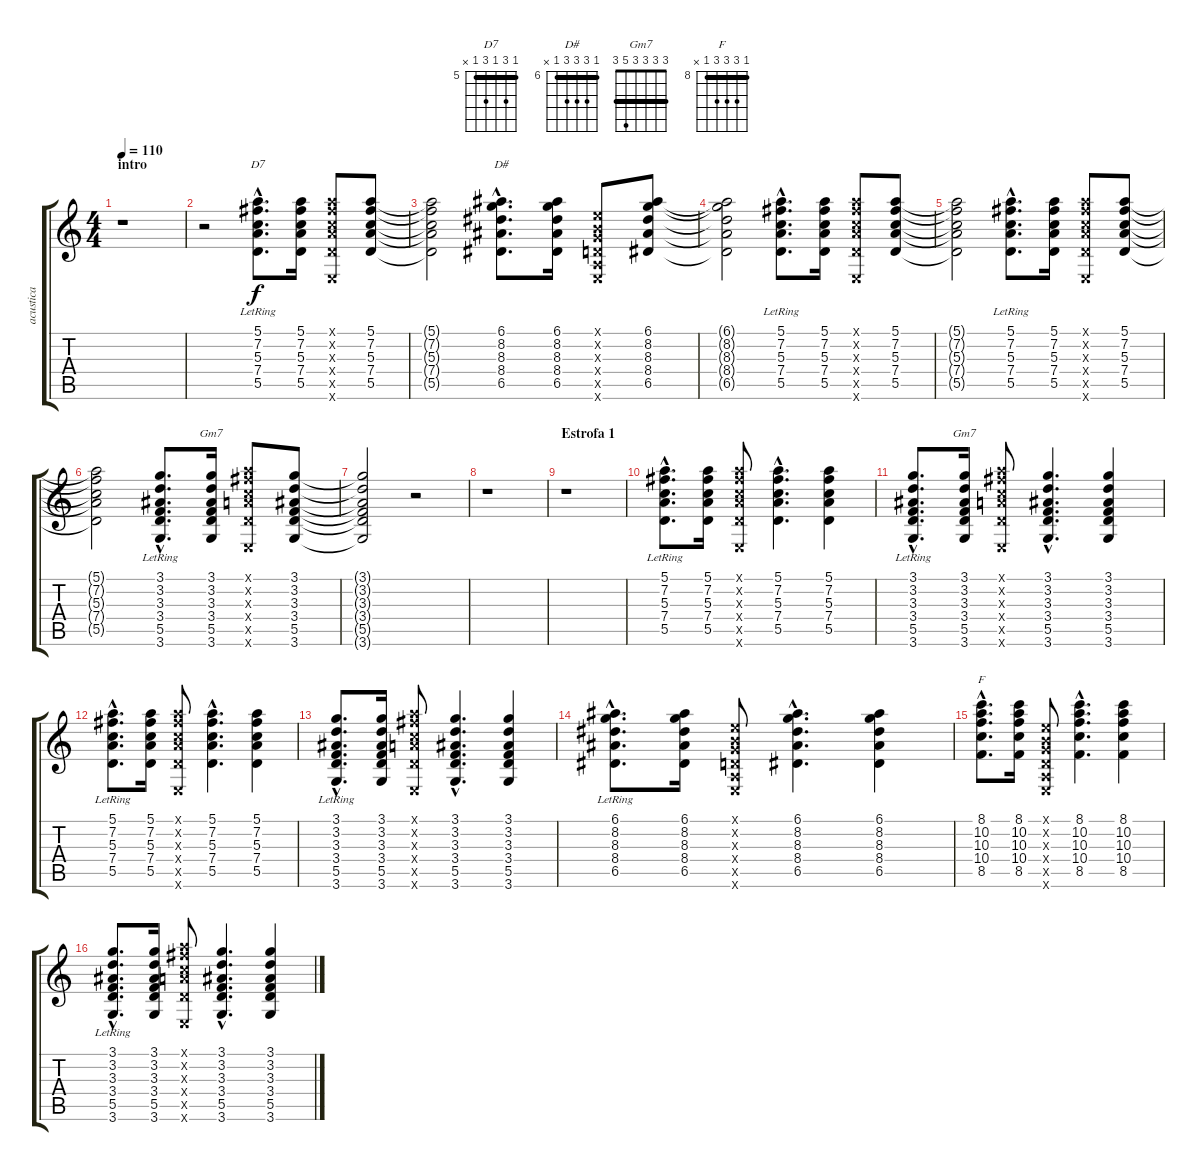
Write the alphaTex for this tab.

\track ("acustica" "acustica") {instrument acousticguitarnylon}
\staff {score tabs}
\tuning (E4 B3 G3 D3 A2 E2) {hide}
\chord ("D7" 5 7 5 7 5 x) {firstfret 5 barre 5}
\chord ("D#" 6 8 8 8 6 x) {firstfret 6 barre 6}
\chord ("Gm7" x x x x x x) {firstfret 0}
\chord ("Gm7" 3 3 3 3 5 3) {barre 3}
\chord ("F" 8 10 10 10 8 x) {firstfret 8 barre 8}
\ts (4 4)
\section ("" "intro")
\tempo 110
\clef g2
\ks c
r.1{dy f instrument acousticguitarnylon} |
r.2 (5.1{hac lr} 7.2{hac lr} 5.3{hac lr} 7.4{hac lr} 5.5{hac lr}).8{d ch "D7"} (5.1 7.2 5.3 7.4 5.5).16 (5.1{x} 7.2{x} 5.3{x} 7.4{x} 5.5{x} 0.6{x}).8 (5.1 7.2 5.3 7.4 5.5).8 |
(5.1{t} 7.2{t} 5.3{t} 7.4{t} 5.5{t}).2 (6.1{hac} 8.2{hac} 8.3{hac} 8.4{hac} 6.5{hac}).8{d ch "D#"} (6.1 8.2 8.3 8.4 6.5).16 (0.1{x} 0.2{x} 0.3{x} 0.4{x} 0.5{x} 0.6{x}).8 (6.1 8.2 8.3 8.4 6.5).8 |
(6.1{t} 8.2{t} 8.3{t} 8.4{t} 6.5{t}).2 (5.1{hac lr} 7.2{hac lr} 5.3{hac lr} 7.4{hac lr} 5.5{hac lr}).8{d} (5.1 7.2 5.3 7.4 5.5).16 (5.1{x} 7.2{x} 5.3{x} 7.4{x} 5.5{x} 0.6{x}).8 (5.1 7.2 5.3 7.4 5.5).8 |
(5.1{t} 7.2{t} 5.3{t} 7.4{t} 5.5{t}).2 (5.1{hac lr} 7.2{hac lr} 5.3{hac lr} 7.4{hac lr} 5.5{hac lr}).8{d} (5.1 7.2 5.3 7.4 5.5).16 (5.1{x} 7.2{x} 5.3{x} 7.4{x} 5.5{x} 0.6{x}).8 (5.1 7.2 5.3 7.4 5.5).8 |
(5.1{t} 7.2{t} 5.3{t} 7.4{t} 5.5{t}).2 (3.1{hac lr} 3.2{hac lr} 3.3{hac lr} 3.4{hac lr} 5.5{hac lr} 3.6{hac}).8{d} (3.1 3.2 3.3 3.4 5.5 3.6).16{ch "Gm7"} (5.1{x} 7.2{x} 5.3{x} 7.4{x} 5.5{x} 0.6{x}).8 (3.1 3.2 3.3 3.4 5.5 3.6).8 |
(3.1{t} 3.2{t} 3.3{t} 3.4{t} 5.5{t} 3.6{t}).2 r.2 |
r.1 |
\section ("" "Estrofa 1")
r.1 |
(5.1{hac lr} 7.2{hac lr} 5.3{hac lr} 7.4{hac lr} 5.5{hac lr}).8{d} (5.1 7.2 5.3 7.4 5.5).16 (5.1{x} 7.2{x} 5.3{x} 7.4{x} 5.5{x} 0.6{x}).8 (5.1{hac} 7.2{hac} 5.3{hac} 7.4{hac} 5.5{hac}).4{d} (5.1 7.2 5.3 7.4 5.5).4 |
(3.1{hac lr} 3.2{hac lr} 3.3{hac lr} 3.4{hac lr} 5.5{hac lr} 3.6{hac}).8{d} (3.1 3.2 3.3 3.4 5.5 3.6).16{ch "Gm7"} (5.1{x} 7.2{x} 5.3{x} 7.4{x} 5.5{x} 0.6{x}).8 (3.1{hac} 3.2{hac} 3.3{hac} 3.4{hac} 5.5{hac} 3.6{hac}).4{d} (3.1 3.2 3.3 3.4 5.5 3.6).4 |
(5.1{hac lr} 7.2{hac lr} 5.3{hac lr} 7.4{hac lr} 5.5{hac lr}).8{d} (5.1 7.2 5.3 7.4 5.5).16 (5.1{x} 7.2{x} 5.3{x} 7.4{x} 5.5{x} 0.6{x}).8 (5.1{hac} 7.2{hac} 5.3{hac} 7.4{hac} 5.5{hac}).4{d} (5.1 7.2 5.3 7.4 5.5).4 |
(3.1{hac lr} 3.2{hac lr} 3.3{hac lr} 3.4{hac lr} 5.5{hac lr} 3.6{hac}).8{d} (3.1 3.2 3.3 3.4 5.5 3.6).16 (5.1{x} 7.2{x} 5.3{x} 7.4{x} 5.5{x} 0.6{x}).8 (3.1{hac} 3.2{hac} 3.3{hac} 3.4{hac} 5.5{hac} 3.6{hac}).4{d} (3.1 3.2 3.3 3.4 5.5 3.6).4 |
(6.1{hac lr} 8.2{hac lr} 8.3{hac lr} 8.4{hac lr} 6.5{hac lr}).8{d} (6.1 8.2 8.3 8.4 6.5).16 (0.1{x} 0.2{x} 0.3{x} 0.4{x} 0.5{x} 0.6{x}).8 (6.1{hac} 8.2{hac} 8.3{hac} 8.4{hac} 6.5{hac}).4{d} (6.1 8.2 8.3 8.4 6.5).4 |
(8.1{hac} 10.2{hac} 10.3{hac} 10.4{hac} 8.5{hac}).8{d ch "F"} (8.1 10.2 10.3 10.4 8.5).16 (0.1{x} 0.2{x} 0.3{x} 0.4{x} 0.5{x} 0.6{x}).8 (8.1{hac} 10.2{hac} 10.3{hac} 10.4{hac} 8.5{hac}).4{d} (8.1 10.2 10.3 10.4 8.5).4 |
(3.1{hac lr} 3.2{hac lr} 3.3{hac lr} 3.4{hac lr} 5.5{hac lr} 3.6{hac}).8{d} (3.1 3.2 3.3 3.4 5.5 3.6).16 (5.1{x} 7.2{x} 5.3{x} 7.4{x} 5.5{x} 0.6{x}).8 (3.1{hac} 3.2{hac} 3.3{hac} 3.4{hac} 5.5{hac} 3.6{hac}).4{d} (3.1 3.2 3.3 3.4 5.5 3.6).4
